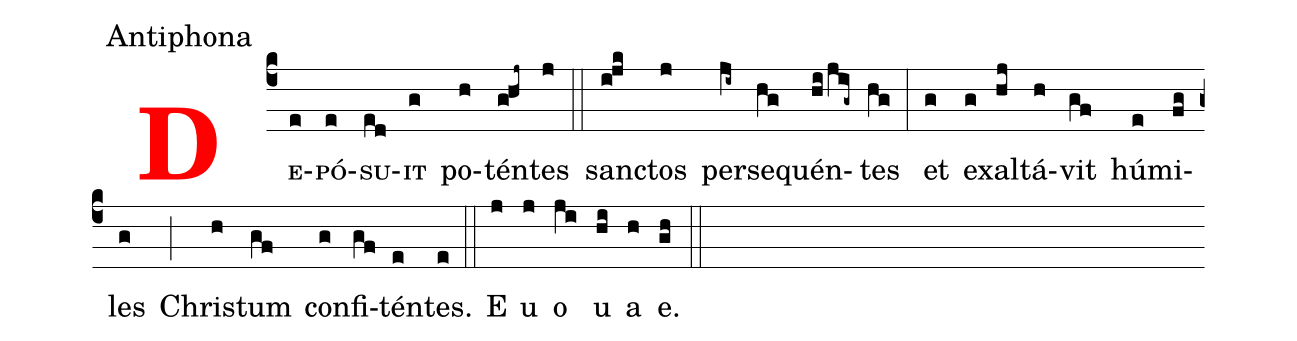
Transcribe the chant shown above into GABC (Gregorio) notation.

office-part: Antiphona;
%%
<v>\bf\textcolor{red}{D}</v><v>\sc{e}</v>(c4e)<v>\sc{pó}</v>(e)<v>\sc{su}</v>(ed)<v>\sc{it}</v>(g) po(h)tén(g!hj~)tes(j)
(::) sanc(i!jk)tos(j) per(ji~)se(hg)quén(hi/jig~)tes(hg) (:) et(g) ex(g)al(hj)tá(h)vit(gf) hú(e)mi(fg)les(g) (;) Chris(h)tum(gf) con(g)fi(gf)tén(e)tes.(e) (::) E(j) u(j) o(ji) u(hi) a(h) e.(gh) (::)
